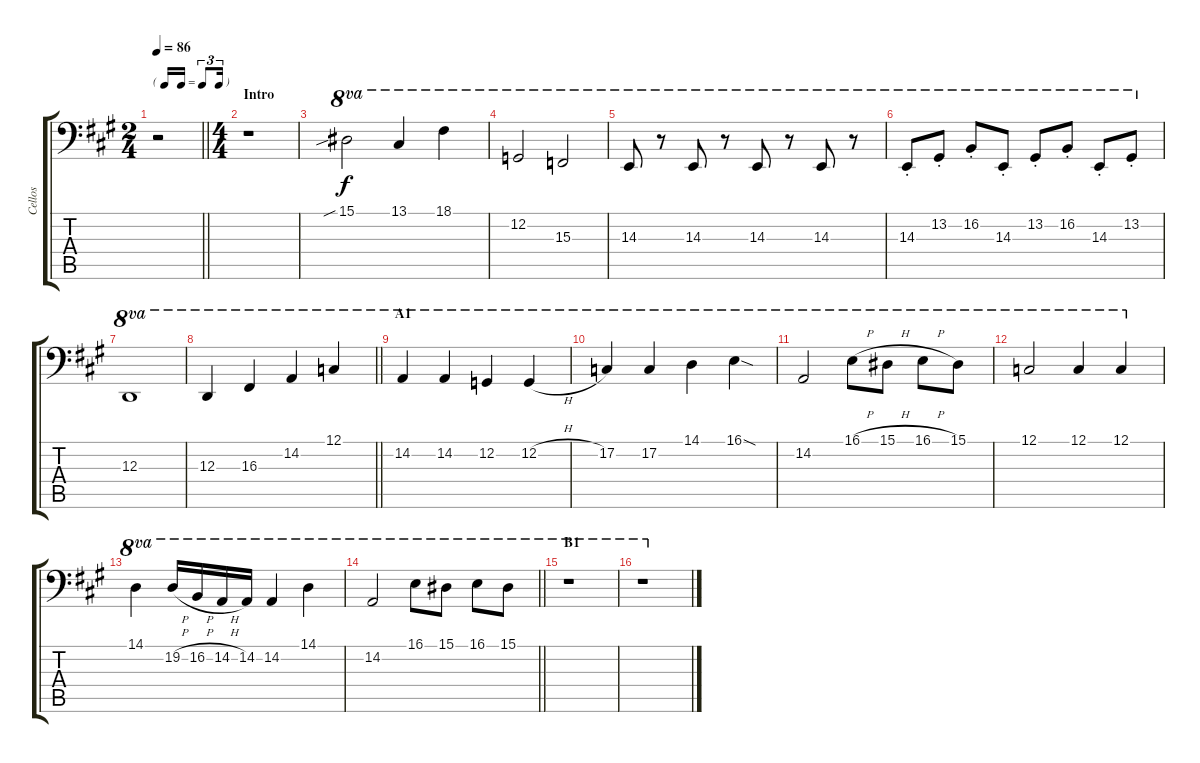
\track ("Cellos" "Cellos") {instrument cello}
\staff {score tabs}
\tuning (C3 G2 D2 A1 E1 B0) {hide}
\ts (2 4)
\tf triplet16th
\tempo 86
\clef f4
\barLineRight lightlight
\ks a
r.2{dy f instrument cello} |
\ts (4 4)
\section ("" "Intro")
r.1 |
15.1{sib}.2{ot 8va} 13.1.4{ot 8va} 18.1.4{ot 8va} |
12.2.2{ot 8va} 15.3.2{ot 8va} |
14.3.8{ot 8va} r.8{ot 8va} 14.3.8{ot 8va} r.8{ot 8va} 14.3.8{ot 8va} r.8{ot 8va} 14.3.8{ot 8va} r.8{ot 8va} |
14.3{st}.8{ot 8va} 13.2{st}.8{ot 8va} 16.2{st}.8{ot 8va} 14.3{st}.8{ot 8va} 13.2{st}.8{ot 8va} 16.2{st}.8{ot 8va} 14.3{st}.8{ot 8va} 13.2{st}.8{ot 8va} |
12.3.1{ot 8va} |
\barLineRight lightlight
12.3.4{ot 8va} 16.3.4{ot 8va} 14.2.4{ot 8va} 12.1.4{ot 8va} |
\section ("" "A1")
14.2.4{ot 8va} 14.2.4{ot 8va} 12.2.4{ot 8va} 12.2{h}.4{ot 8va} |
17.2.4{ot 8va} 17.2.4{ot 8va} 14.1.4{ot 8va} 16.1{sod}.4{ot 8va} |
14.2.2{ot 8va} 16.1{h}.8{ot 8va} 15.1{h}.8{ot 8va} 16.1{h}.8{ot 8va} 15.1.8{ot 8va} |
12.1.2{ot 8va} 12.1.4{ot 8va} 12.1.4{ot 8va} |
14.1.4{ot 8va} 19.2{h}.16{ot 8va} 16.2{h}.16{ot 8va} 14.2{h}.16{ot 8va} 14.2.16{ot 8va} 14.2.4{ot 8va} 14.1.4{ot 8va} |
\barLineRight lightlight
14.2.2{ot 8va} 16.1.8{ot 8va} 15.1.8{ot 8va} 16.1.8{ot 8va} 15.1.8{ot 8va} |
\section ("" "B1")
r.1{ot 8va} |
r.1{ot 8va}
